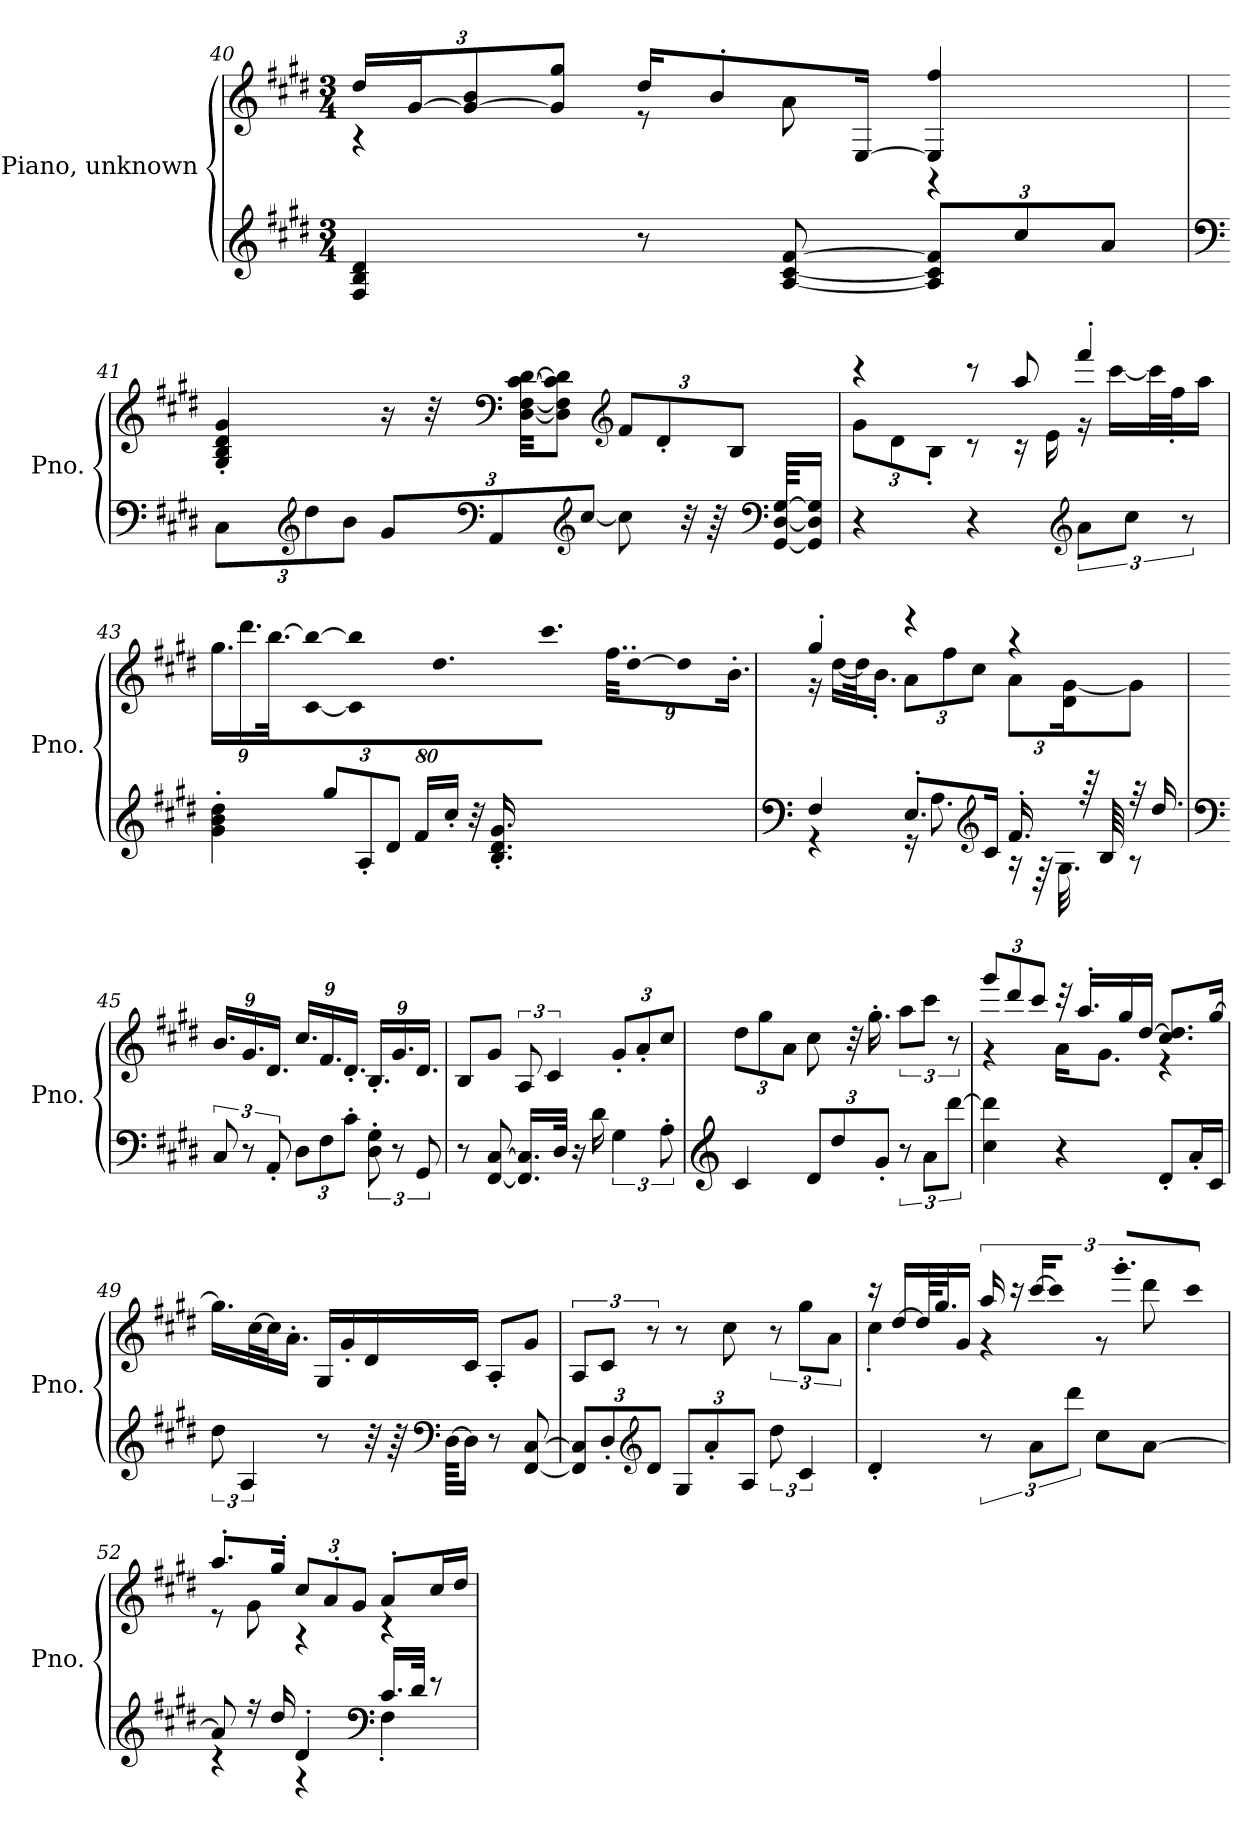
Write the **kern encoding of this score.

**kern	**kern
*part1	*part1
*staff2	*staff1
*I"Piano, unknown	*
*I'Pno.	*
*clefG2	*clefG2
*k[f#c#g#d#]	*k[f#c#g#d#]
*M3/4	*M3/4
*	*Xbrackettup
=40	=40
*	*^
4F#/ 4B/ 4d#/	24dd#/LL	4r
.	[24g#/J	.
.	12g#/_ 12b/	.
.	12g#/] 12gg#/J	.
8r	16dd#/KL	8r
.	8b'/	.
[8A/ [8c#/ [8f#/	.	8a\
.	[16E/Jk	.
*Xbrackettup	*	*
12A/] 12c#/] 12f#/]L	4E/] 4ff#/	4r
12cc#/	.	.
12a/J	.	.
*	*v	*v
!!LO:LB:g=z
=41	=41
*clefF4	*
12C#\L	4G#/' 4B/' 4d#/' 4g#/'
*clefG2	*
12dd#\	.
12b\J	.
12g#/L	16r
.	32r
*clefF4	*
12AA/	.
*	*clefF4
.	[32D#\ [32F#\ [32c#\ [32d#\KKL
.	8D#\] 8F#\] 8c#\] 8d#\]J
*clefG2	*
[12cc#/J	.
*	*clefG2
8cc#\]	12f#/L
.	12d#'/
32r	.
64r	.
.	12B/J
*clefF4	*
[64GG#/ [64D#/ [64G#/KKLL	.
16GG#/] 16D#/] 16G#/]JJ	.
=42	=42
*	*^
4r	4r	12g#\L
.	.	12d#\
.	.	12B'\J
4r	8r	8r
.	8aa/	16r
.	.	16e\
*clefG2	*	*
*brackettup	*	*
12a\L	4fff#'/	16r
.	.	[16ccc#\LL
12cc#\J	.	.
.	.	32ccc#\L]
.	.	32ff#'\J
12r	.	.
.	.	16aa\JJ
*	*v	*v
!!LO:PB:g=z
=43	=43
4g#\' 4b\' 4dd#\'	18.gg#\LL
.	18.ddd#\
.	[36.bb\JK
!	!LO:N:vis=8
.	[640%71c#\ 640%71bb\_
*Xbrackettup	*
12gg#/L	.
!	!LO:N:vis=64
.	640%9c#\] 640%9bb\]KKL
12A'/	18.dd#\
12d#/J	18.ccc#\JJ
16f#/LL	36.ff#\KKL
!	!LO:N:vis=8
.	[640%71dd#'\
16cc#'/JJ	.
32r	.
!	!LO:N:vis=64
.	640%9dd#\KKL]
16.B/' 16.d#/' 16.g#/'	.
.	18.b'\JJ
=44	=44
*clefF4	*
*^	*^
4F#/	4r	4gg#'/	16r
.	.	.	[16dd#\LL
.	.	.	32dd#\K]
.	.	.	16.b'\JJ
8.E'/L	16r	4r	12a\L
.	8.A\	.	.
.	.	.	12ff#\
.	.	.	12cc#\J
*clefG2	*	*	*
16c#/Jk	.	.	.
16.f#'/	16r	4r	12a\L
.	64r	.	.
.	32.G#\	.	.
.	.	.	24d#\ [24g#\K
64r	.	.	.
64B/	.	.	.
32r	8r	.	8g#\J]
16.dd#/	.	.	.
*v	*v	*	*
*	*v	*v
!!LO:LB:g=z
=45	=45
*clefF4	*
*brackettup	*
12C#/	18.b/LL
12r	18.g#/
12AA'/	18.d#/JJ
*Xbrackettup	*
12D#\L	18.cc#/LL
12F#\	18.f#/
12c#'\J	18.d#'/JJ
*brackettup	*
12D#\' 12G#\'	18.B'/LL
12r	18.g#/
12GG#/	18.d#/JJ
=46	=46
8r	8B/L
[8FF#/ [8C#/	8g#/J
*	*brackettup
16.FF#/] 16.C#/]LL	12A/
.	6c#/
32D#/JJk	.
16r	.
16d#\	.
*	*Xbrackettup
6G#\	12g#'/L
.	12a'/
12A'\	12cc#/J
=47	=47
*clefG2	*
4c#/	12dd#\L
.	12gg#\
.	12a\J
*Xbrackettup	*
12d#/L	8cc#\
12dd#/	.
.	32r
.	16.gg#'\
12g#'/J	.
*brackettup	*brackettup
12r	12aa\L
12a\L	12ccc#\J
[12ddd#\J	12r
!!LO:LB:g=z
=48	=48
*	*Xbrackettup
*	*^
4cc#\ 4ddd#\]	12ggg#/L	4r
.	12ddd#/	.
.	12ccc#/J	.
4r	32r	16a\KL
.	16.aa'/LL	.
.	.	8.g#\J
.	16gg#/	.
.	[16dd#/JJ	.
8d#'/L	8.cc#/ 8.dd#/]L	4r
16a'/L	.	.
16c#/JJ	[16gg#/Jk	.
*	*v	*v
=49	=49
12dd#\	16.gg#\LL]
6A/	.
.	[32cc#\L
.	32cc#\J]
.	16.a'\JJ
8r	16G#/LL
.	16g#'/
32r	16d#/
64r	.
*clefF4	*
[64D#\KKLL	.
16D#\JJ]	16c#/JJ
8r	8A'/L
[8FF#/ [8C#/	8g#/J
=50	=50
*Xbrackettup	*brackettup
12FF#/] 12C#/]L	12A/L
12D#'/	12c#/J
*clefG2	*
12d#/J	12r
12G#/L	8r
12a'/	.
.	8cc#\
12A/J	.
*brackettup	*
12dd#\	12r
6c#/	12gg#\L
.	12a\J
!!LO:LB:g=z
=51	=51
*	*^
4d#'/	16r	4cc#'\
.	[16dd#/LL	.
.	64dd#/KL]	.
.	32.gg#/J	.
.	16g#/JJ	.
12r	24aa/	4r
.	24r	.
12a\L	[24ccc#/KL	.
.	8ccc#/J]	.
12ddd#\J	.	.
8cc#\L	8.ggg#'/L	8r
[8a\J	.	8ddd#\
.	16ccc#/Jk	.
=52	=52	=52
*^	*	*
8a/]	4r	8.aa'/L	8r
16r	.	.	8g#\
16dd#/	.	16gg#'/Jk	.
*	*	*Xbrackettup	*
4d#'/	4r	12cc#/L	4r
.	.	12a'/	.
.	.	12g#/J	.
*clefF4	*	*	*
16.c#/LL	4F#'\	8a'/L	4r
32d#/JJk	.	.	.
8r	.	16cc#/L	.
.	.	16dd#/JJ	.
*v	*v	*	*
*	*v	*v
=	=
*-	*-
